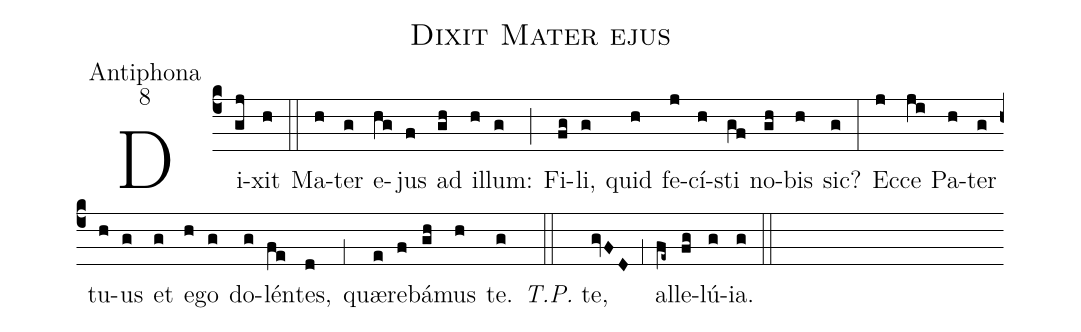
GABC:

name:Dixit Mater ejus;
office-part:Antiphona;
mode:8;
%%
(c4) Di(gj)xit(h) (::)
Ma(h)ter(g) e(hg)jus(f) ad(gh) il(h)lum:(g) (;) Fi(fg)li,(g) quid(h) fe(j)cí(h)sti(gf) no(gh)bis(h) sic?(g) (:)
Ec(j)ce(ji) Pa(h)ter(g) tu(h)us(g) et(g) e(h)go(g) do(g)lén(fe)tes,(d) (,1) quæ(e)re(f)bá(gh)mus(h) te.(g) (::) <i>T.P.</i> te,(gvFD) (,1) al(fe~)le(fg)lú(g)ia.(g) (::)
